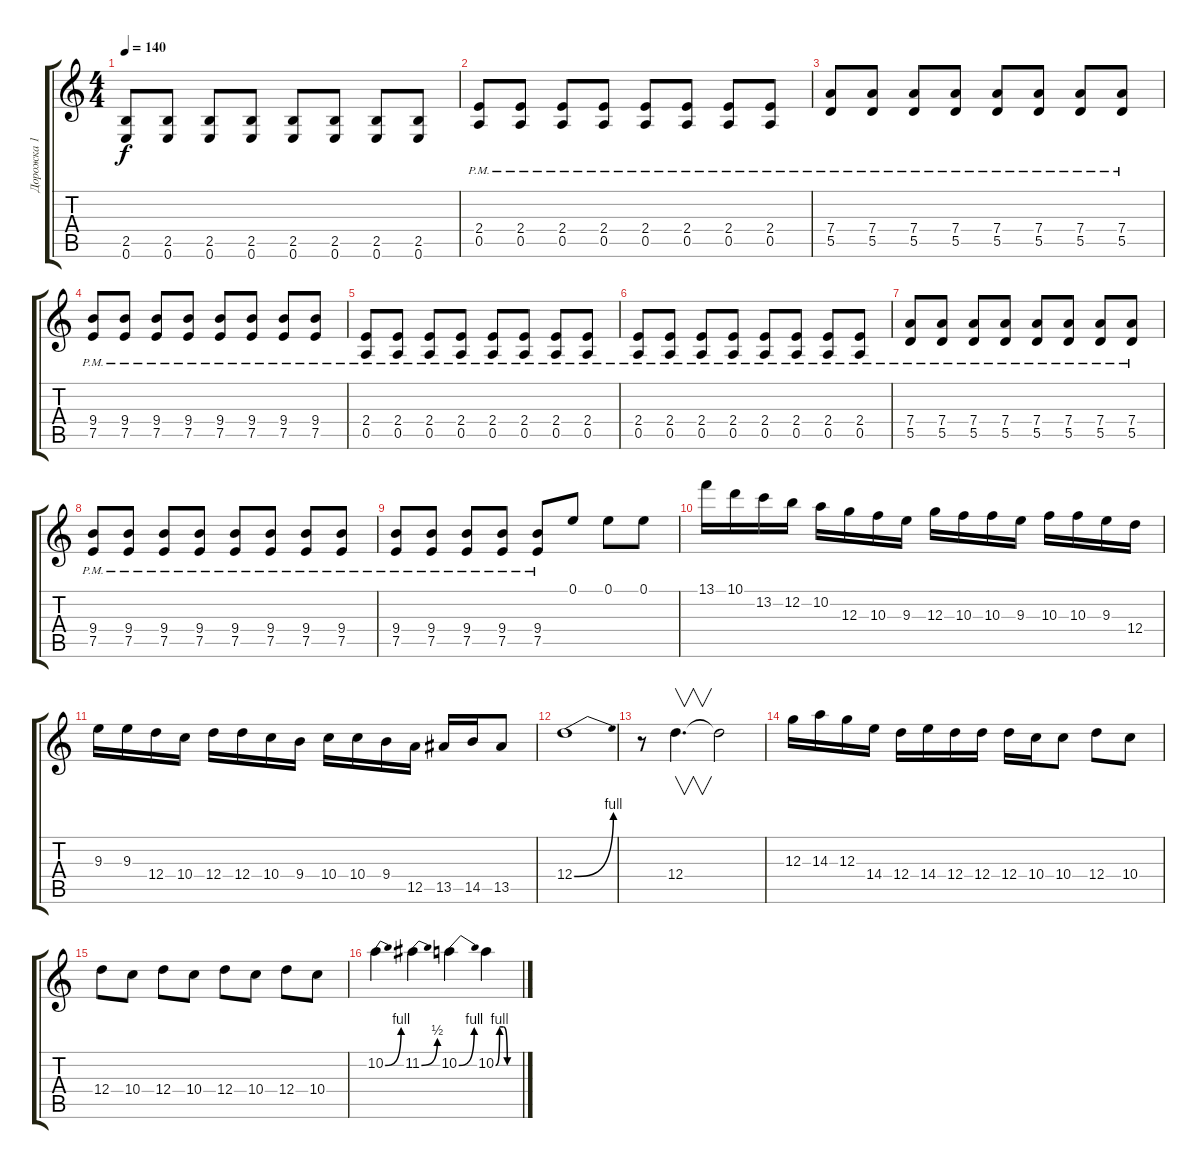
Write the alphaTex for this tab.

\track ("Дорожка 1" "Дорожка 1") {instrument overdrivenguitar}
\staff {score tabs}
\tuning (E4 B3 G3 D3 A2 E2) {hide}
\ts (4 4)
\tempo 140
\clef g2
\ks c
(2.5 0.6).8{dy f} (2.5 0.6).8 (2.5 0.6).8 (2.5 0.6).8 (2.5 0.6).8 (2.5 0.6).8 (2.5 0.6).8 (2.5 0.6).8 |
(2.4{pm} 0.5{pm}).8 (2.4{pm} 0.5{pm}).8 (2.4{pm} 0.5{pm}).8 (2.4{pm} 0.5{pm}).8 (2.4{pm} 0.5{pm}).8 (2.4{pm} 0.5{pm}).8 (2.4{pm} 0.5{pm}).8 (2.4{pm} 0.5{pm}).8 |
(7.4{pm} 5.5{pm}).8 (7.4{pm} 5.5{pm}).8 (7.4{pm} 5.5{pm}).8 (7.4{pm} 5.5{pm}).8 (7.4{pm} 5.5{pm}).8 (7.4{pm} 5.5{pm}).8 (7.4{pm} 5.5{pm}).8 (7.4{pm} 5.5{pm}).8 |
(9.4{pm} 7.5{pm}).8 (9.4{pm} 7.5{pm}).8 (9.4{pm} 7.5{pm}).8 (9.4{pm} 7.5{pm}).8 (9.4{pm} 7.5{pm}).8 (9.4{pm} 7.5{pm}).8 (9.4{pm} 7.5{pm}).8 (9.4{pm} 7.5{pm}).8 |
(2.4{pm} 0.5{pm}).8 (2.4{pm} 0.5{pm}).8 (2.4{pm} 0.5{pm}).8 (2.4{pm} 0.5{pm}).8 (2.4{pm} 0.5{pm}).8 (2.4{pm} 0.5{pm}).8 (2.4{pm} 0.5{pm}).8 (2.4{pm} 0.5{pm}).8 |
(2.4{pm} 0.5{pm}).8 (2.4{pm} 0.5{pm}).8 (2.4{pm} 0.5{pm}).8 (2.4{pm} 0.5{pm}).8 (2.4{pm} 0.5{pm}).8 (2.4{pm} 0.5{pm}).8 (2.4{pm} 0.5{pm}).8 (2.4{pm} 0.5{pm}).8 |
(7.4{pm} 5.5{pm}).8 (7.4{pm} 5.5{pm}).8 (7.4{pm} 5.5{pm}).8 (7.4{pm} 5.5{pm}).8 (7.4{pm} 5.5{pm}).8 (7.4{pm} 5.5{pm}).8 (7.4{pm} 5.5{pm}).8 (7.4{pm} 5.5{pm}).8 |
(9.4{pm} 7.5{pm}).8 (9.4{pm} 7.5{pm}).8 (9.4{pm} 7.5{pm}).8 (9.4{pm} 7.5{pm}).8 (9.4{pm} 7.5{pm}).8 (9.4{pm} 7.5{pm}).8 (9.4{pm} 7.5{pm}).8 (9.4{pm} 7.5{pm}).8 |
(9.4{pm} 7.5{pm}).8 (9.4{pm} 7.5{pm}).8 (9.4{pm} 7.5{pm}).8 (9.4{pm} 7.5{pm}).8 (9.4{pm} 7.5{pm}).8 0.1.8 0.1.8 0.1.8 |
13.1.16 10.1.16 13.2.16 12.2.16 10.2.16 12.3.16 10.3.16 9.3.16 12.3.16 10.3.16 10.3.16 9.3.16 10.3.16 10.3.16 9.3.16 12.4.16 |
9.3.16 9.3.16 12.4.16 10.4.16 12.4.16 12.4.16 10.4.16 9.4.16 10.4.16 10.4.16 9.4.16 12.5.16 13.5.16 14.5.16 13.5.8 |
12.4{be (bend 0 0 60 4)}.1 |
r.8 12.4.4{v d} 12.4{t}.2 |
12.3.16 14.3.16 12.3.16 14.4.16 12.4.16 14.4.16 12.4.16 12.4.16 12.4.16 10.4.16 10.4.8 12.4.8 10.4.8 |
12.4.8 10.4.8 12.4.8 10.4.8 12.4.8 10.4.8 12.4.8 10.4.8 |
10.2{be (bend 0 0 60 4)}.4 11.2{be (bend 0 0 60 2)}.4 10.2{be (bend 0 0 60 4)}.4 10.2{be (custom 0 0 10 4 20 4 30 0 60 0)}.4
